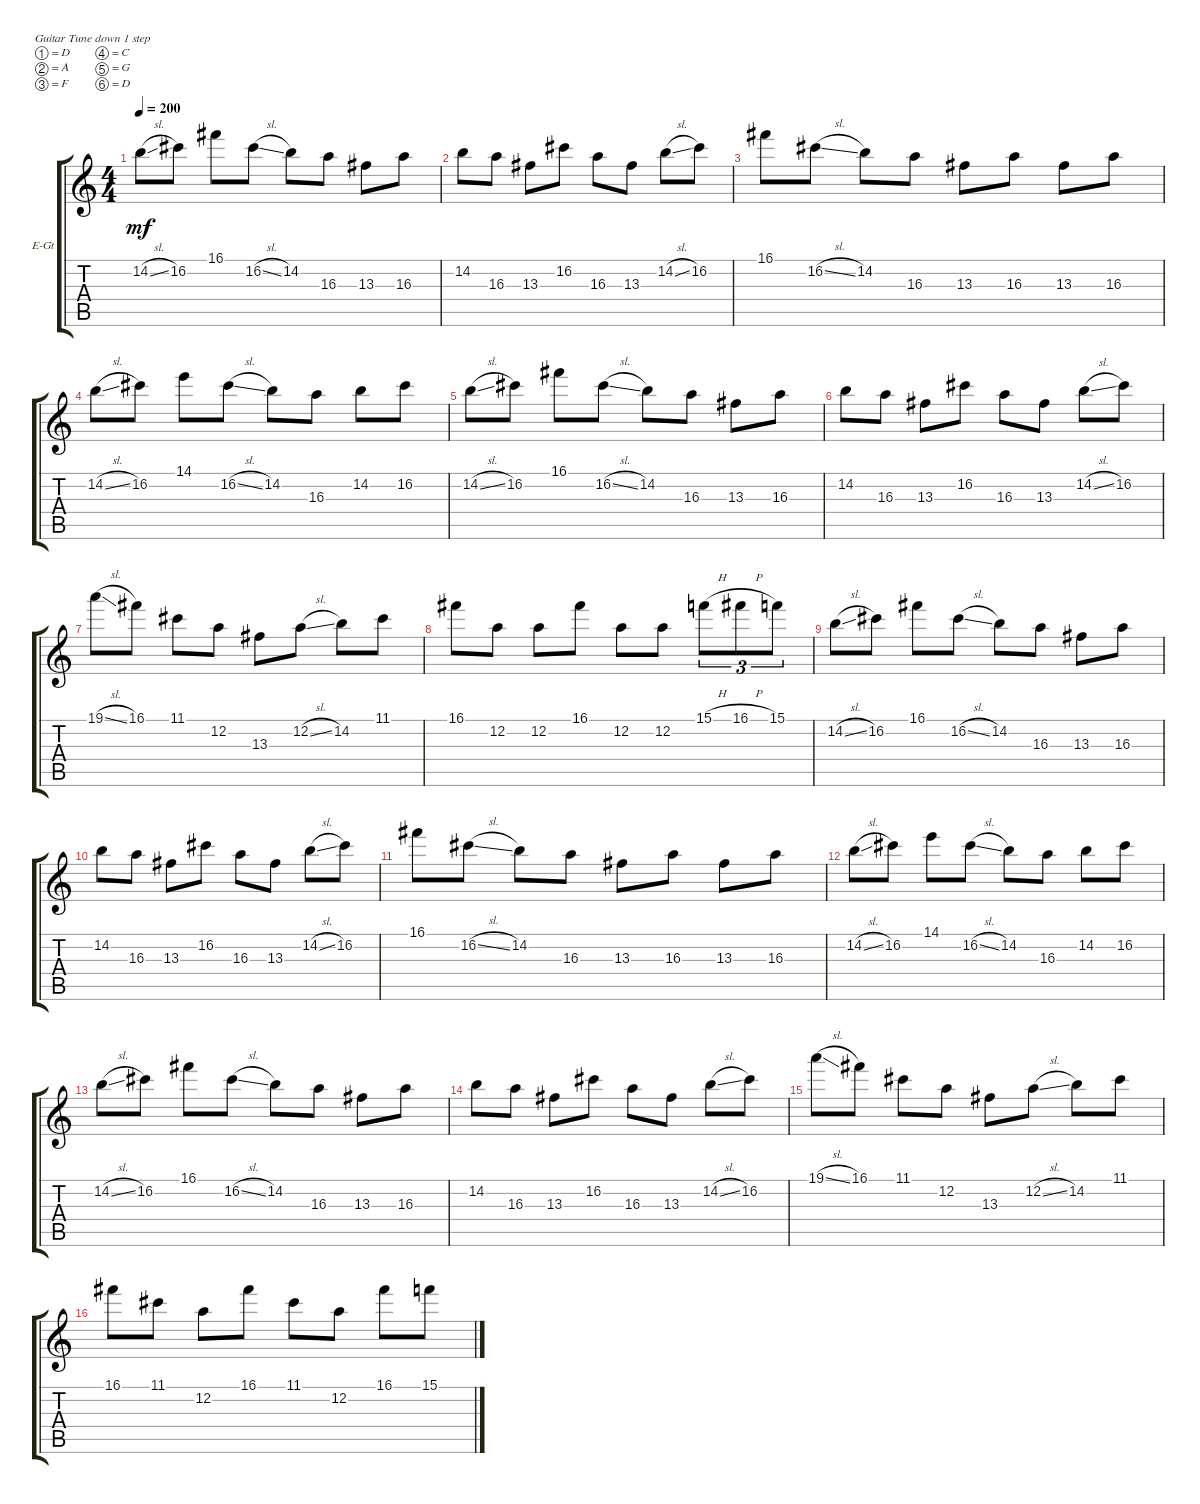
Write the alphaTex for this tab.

\bracketExtendMode groupsimilarinstruments
\firstSystemTrackNameOrientation horizontal
\otherSystemsTrackNameOrientation horizontal
\track ("Lead Left" "E-Gt") {instrument overdrivenguitar}
\staff {score tabs}
\tuning (D4 A3 F3 C3 G2 D2)
\ts (4 4)
\tempo 200
\clef g2
\ks c
14.2{sl}.8{dy mf} 16.2.8 16.1.8 16.2{sl}.8 14.2.8 16.3.8 13.3.8 16.3.8 |
14.2.8 16.3.8 13.3.8 16.2.8 16.3.8 13.3.8 14.2{sl}.8 16.2.8 |
16.1.8 16.2{sl}.8 14.2.8 16.3.8 13.3.8 16.3.8 13.3.8 16.3.8 |
14.2{sl}.8 16.2.8 14.1.8 16.2{sl}.8 14.2.8 16.3.8 14.2.8 16.2.8 |
14.2{sl}.8 16.2.8 16.1.8 16.2{sl}.8 14.2.8 16.3.8 13.3.8 16.3.8 |
14.2.8 16.3.8 13.3.8 16.2.8 16.3.8 13.3.8 14.2{sl}.8 16.2.8 |
19.1{sl}.8 16.1.8 11.1.8 12.2.8 13.3.8 12.2{sl}.8 14.2.8 11.1.8 |
16.1.8 12.2.8 12.2.8 16.1.8 12.2.8 12.2.8 15.1{h}.8{tu (3 2)} 16.1{h}.8{tu (3 2)} 15.1.8{tu (3 2)} |
14.2{sl}.8 16.2.8 16.1.8 16.2{sl}.8 14.2.8 16.3.8 13.3.8 16.3.8 |
14.2.8 16.3.8 13.3.8 16.2.8 16.3.8 13.3.8 14.2{sl}.8 16.2.8 |
16.1.8 16.2{sl}.8 14.2.8 16.3.8 13.3.8 16.3.8 13.3.8 16.3.8 |
14.2{sl}.8 16.2.8 14.1.8 16.2{sl}.8 14.2.8 16.3.8 14.2.8 16.2.8 |
14.2{sl}.8 16.2.8 16.1.8 16.2{sl}.8 14.2.8 16.3.8 13.3.8 16.3.8 |
14.2.8 16.3.8 13.3.8 16.2.8 16.3.8 13.3.8 14.2{sl}.8 16.2.8 |
19.1{sl}.8 16.1.8 11.1.8 12.2.8 13.3.8 12.2{sl}.8 14.2.8 11.1.8 |
16.1.8 11.1.8 12.2.8 16.1.8 11.1.8 12.2.8 16.1.8 15.1.8
